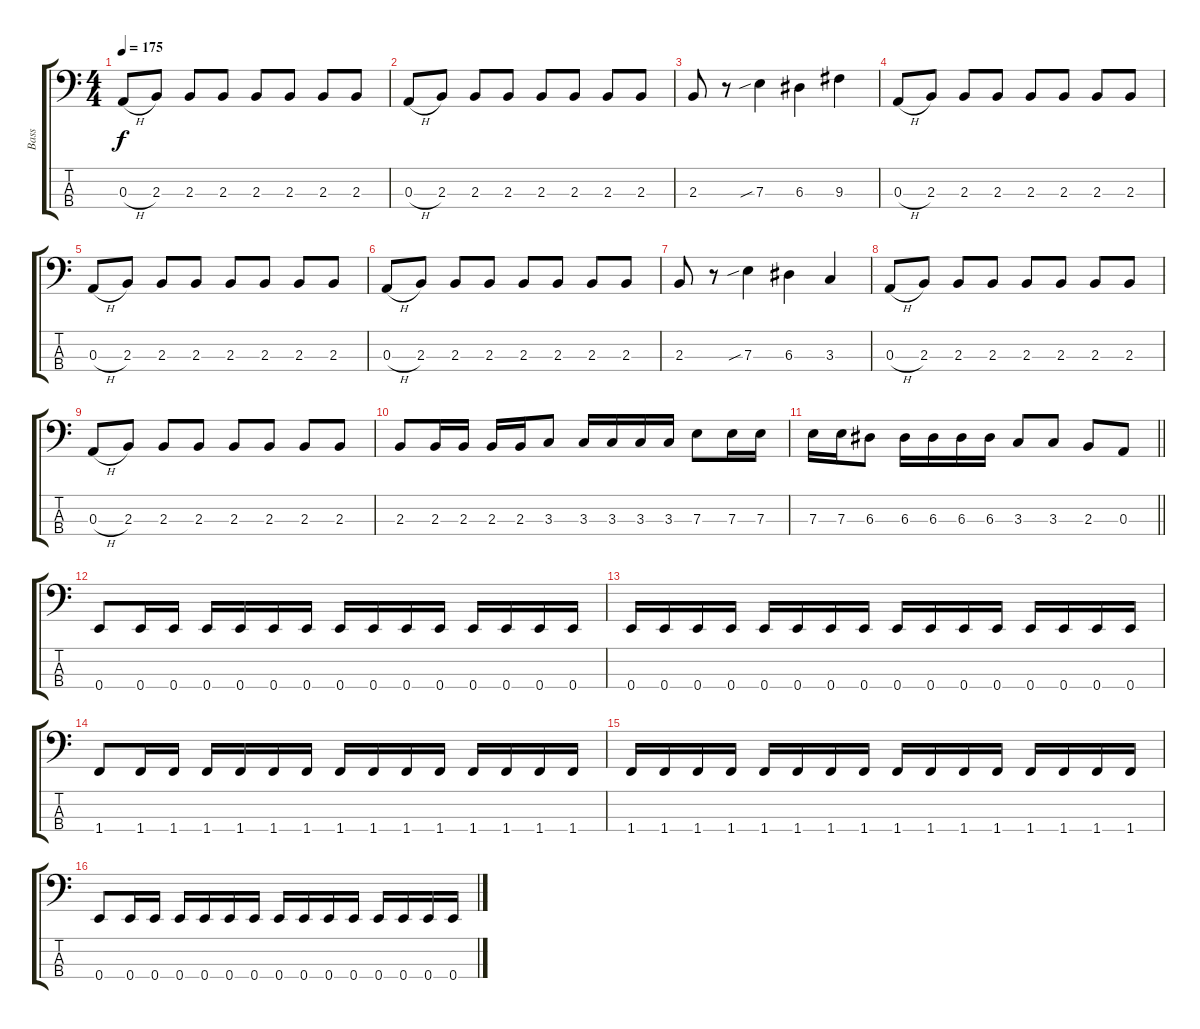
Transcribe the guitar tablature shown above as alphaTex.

\track ("Bass" "Bass") {instrument electricbasspick}
\staff {score tabs}
\tuning (G2 D2 A1 E1) {hide}
\ts (4 4)
\tempo 175
\clef f4
\ks c
0.3{h}.8{dy f} 2.3.8 2.3.8 2.3.8 2.3.8 2.3.8 2.3.8 2.3.8 |
0.3{h}.8 2.3.8 2.3.8 2.3.8 2.3.8 2.3.8 2.3.8 2.3.8 |
2.3.8 r.8 7.3{sib}.4 6.3.4 9.3.4 |
0.3{h}.8 2.3.8 2.3.8 2.3.8 2.3.8 2.3.8 2.3.8 2.3.8 |
0.3{h}.8 2.3.8 2.3.8 2.3.8 2.3.8 2.3.8 2.3.8 2.3.8 |
0.3{h}.8 2.3.8 2.3.8 2.3.8 2.3.8 2.3.8 2.3.8 2.3.8 |
2.3.8 r.8 7.3{sib}.4 6.3.4 3.3.4 |
0.3{h}.8 2.3.8 2.3.8 2.3.8 2.3.8 2.3.8 2.3.8 2.3.8 |
0.3{h}.8 2.3.8 2.3.8 2.3.8 2.3.8 2.3.8 2.3.8 2.3.8 |
2.3.8 2.3.16 2.3.16 2.3.16 2.3.16 3.3.8 3.3.16 3.3.16 3.3.16 3.3.16 7.3.8 7.3.16 7.3.16 |
\barLineRight lightlight
7.3.16 7.3.16 6.3.8 6.3.16 6.3.16 6.3.16 6.3.16 3.3.8 3.3.8 2.3.8 0.3.8 |
0.4.8 0.4.16 0.4.16 0.4.16 0.4.16 0.4.16 0.4.16 0.4.16 0.4.16 0.4.16 0.4.16 0.4.16 0.4.16 0.4.16 0.4.16 |
0.4.16 0.4.16 0.4.16 0.4.16 0.4.16 0.4.16 0.4.16 0.4.16 0.4.16 0.4.16 0.4.16 0.4.16 0.4.16 0.4.16 0.4.16 0.4.16 |
1.4.8 1.4.16 1.4.16 1.4.16 1.4.16 1.4.16 1.4.16 1.4.16 1.4.16 1.4.16 1.4.16 1.4.16 1.4.16 1.4.16 1.4.16 |
1.4.16 1.4.16 1.4.16 1.4.16 1.4.16 1.4.16 1.4.16 1.4.16 1.4.16 1.4.16 1.4.16 1.4.16 1.4.16 1.4.16 1.4.16 1.4.16 |
0.4.8 0.4.16 0.4.16 0.4.16 0.4.16 0.4.16 0.4.16 0.4.16 0.4.16 0.4.16 0.4.16 0.4.16 0.4.16 0.4.16 0.4.16
